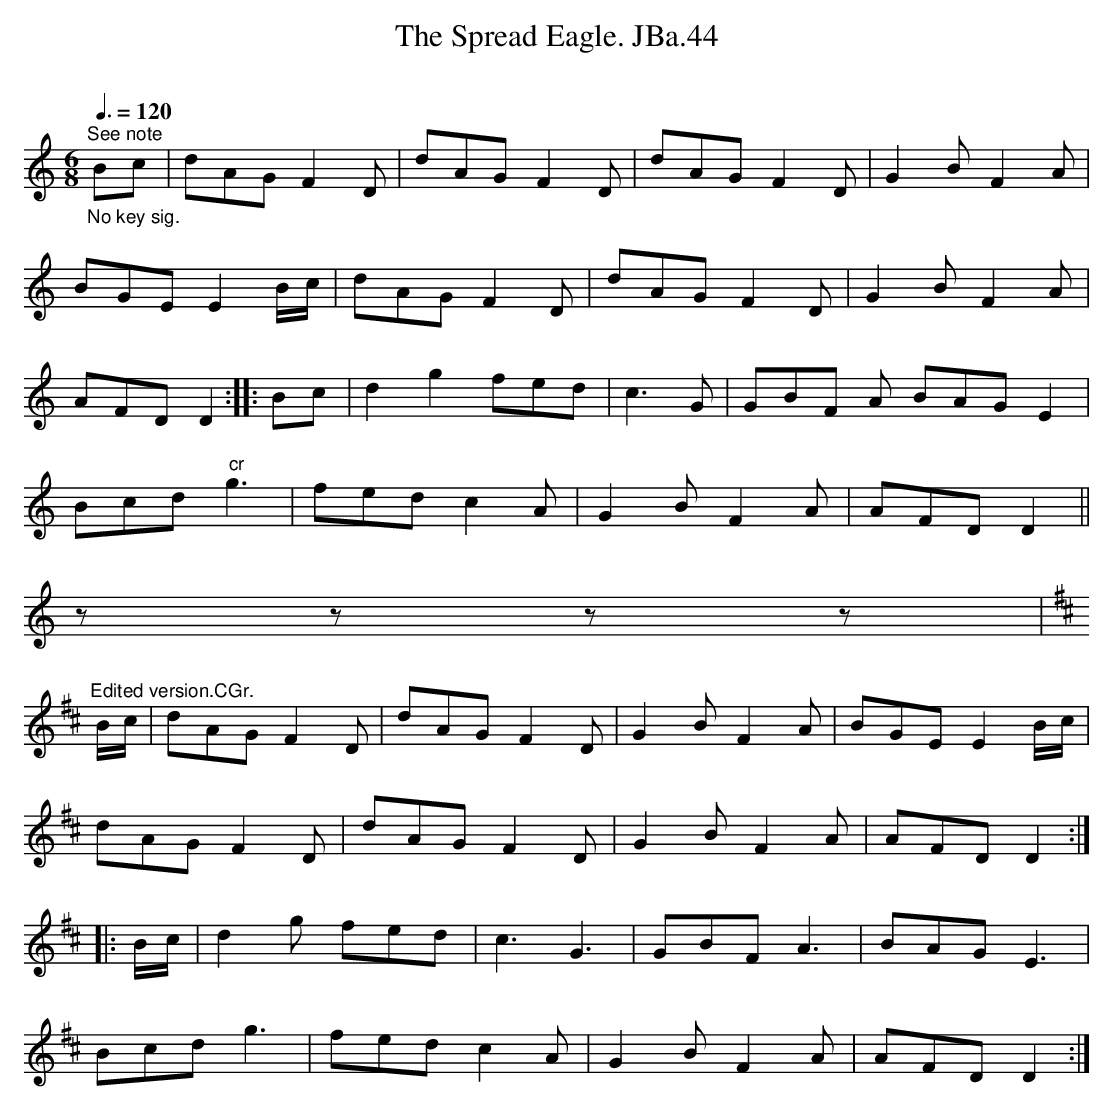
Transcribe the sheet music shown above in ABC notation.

X:1
T:Spread Eagle. JBa.44, The
M:6/8
L:1/8
Q:3/8=120
O:
K:C major
"_No key sig."
"^See note"Bc|dAG F2D|dAG F2D|dAG F2 D|G2BF2A|
BGE E2 B/c/|dAG F2 D|dAG F2 D|G2BF2A|
AFD D2::Bc|d2g2 fed|c3 G|GBF A BAG E2|
Bcd " cr"g3|fed c2 A|G2BF2A|AFD D2||
zzzz|
K:D major
"^Edited version.CGr."B/c/|dAG F2D|dAG F2D|G2BF2A|\
BGE E2 B/c/|
dAG F2 D|dAG F2 D|G2BF2A|AFD D2:|
|:B/c/|d2g fed|c3 G3|GBF A3|BAG E3|
Bcd g3|fed c2 A|G2BF2A|AFD D2:|
